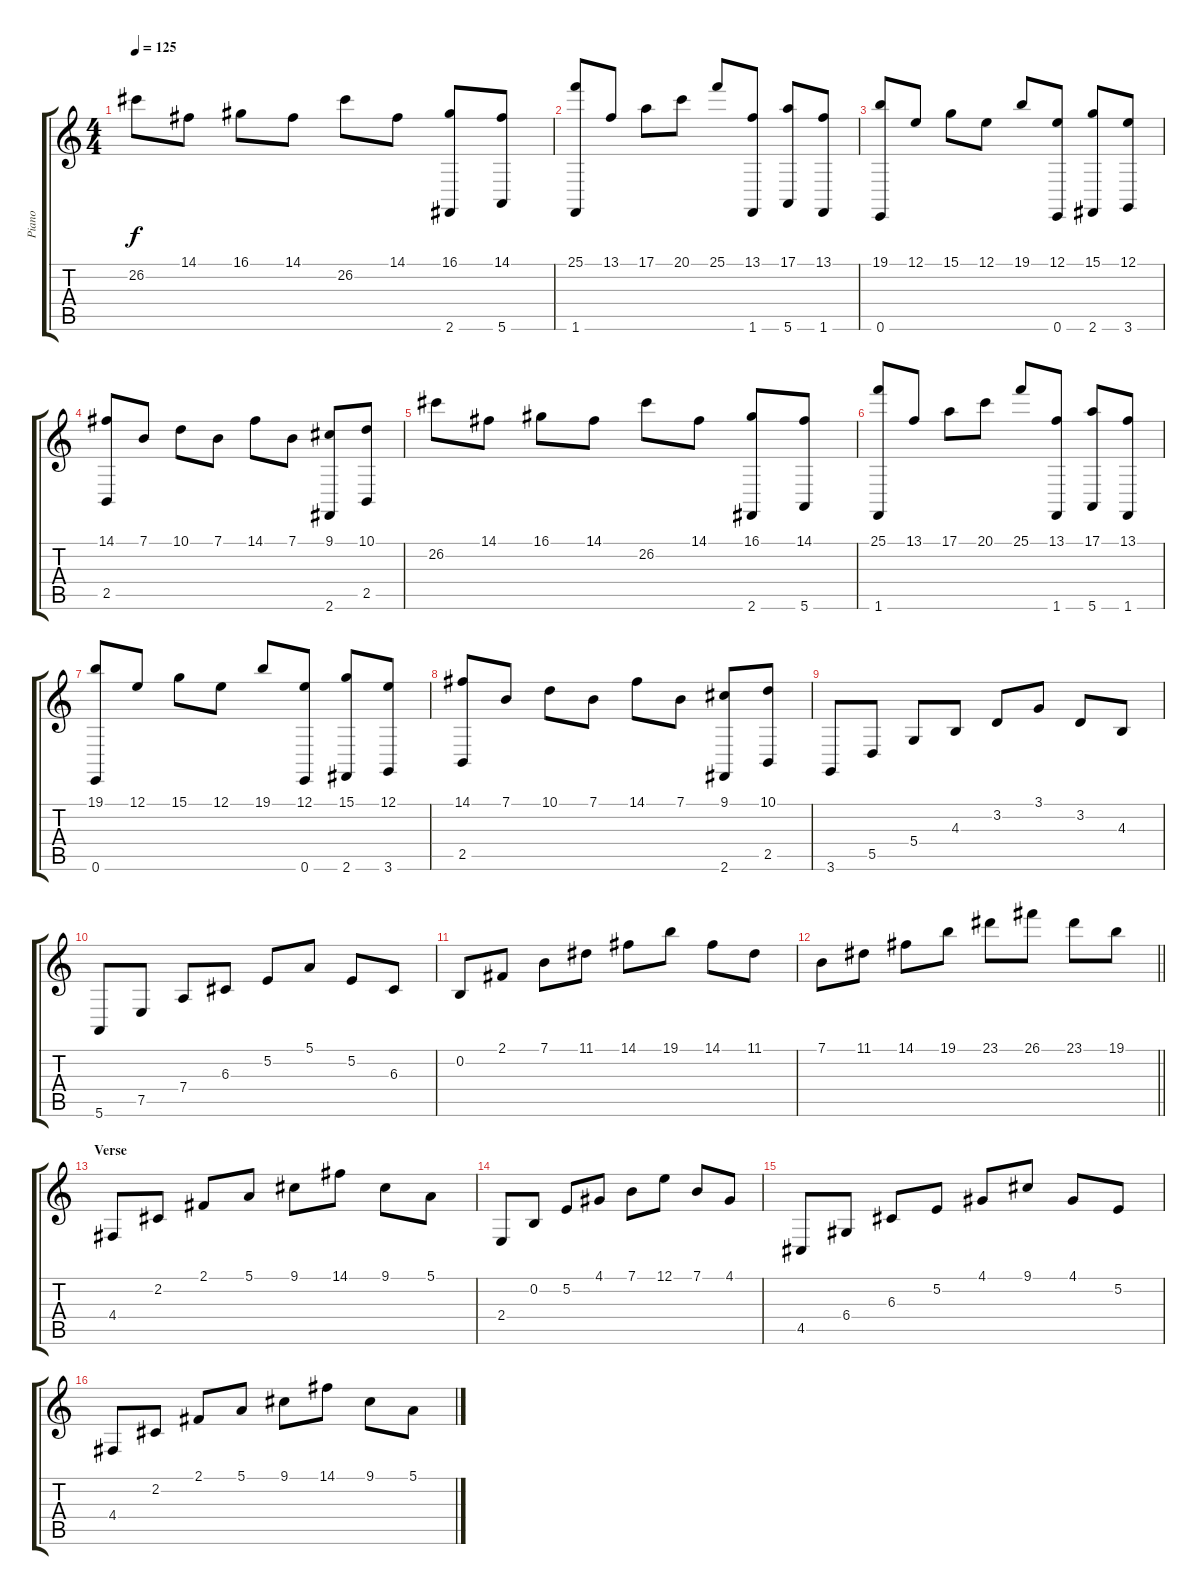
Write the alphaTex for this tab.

\track ("Piano" "Piano") {instrument acousticgrandpiano}
\staff {score tabs}
\tuning (E4 B3 G3 D3 A2 E2) {hide}
\ts (4 4)
\tempo 125
\clef g2
\ks c
26.2.8{dy f} 14.1.8 16.1.8 14.1.8 26.2.8 14.1.8 (16.1 2.6).8 (14.1 5.6).8 |
(25.1 1.6).8 13.1.8 17.1.8 20.1.8 25.1.8 (13.1 1.6).8 (17.1 5.6).8 (13.1 1.6).8 |
(19.1 0.6).8 12.1.8 15.1.8 12.1.8 19.1.8 (12.1 0.6).8 (15.1 2.6).8 (12.1 3.6).8 |
(14.1 2.5).8 7.1.8 10.1.8 7.1.8 14.1.8 7.1.8 (9.1 2.6).8 (10.1 2.5).8 |
26.2.8 14.1.8 16.1.8 14.1.8 26.2.8 14.1.8 (16.1 2.6).8 (14.1 5.6).8 |
(25.1 1.6).8 13.1.8 17.1.8 20.1.8 25.1.8 (13.1 1.6).8 (17.1 5.6).8 (13.1 1.6).8 |
(19.1 0.6).8 12.1.8 15.1.8 12.1.8 19.1.8 (12.1 0.6).8 (15.1 2.6).8 (12.1 3.6).8 |
(14.1 2.5).8 7.1.8 10.1.8 7.1.8 14.1.8 7.1.8 (9.1 2.6).8 (10.1 2.5).8 |
3.6.8 5.5.8 5.4.8 4.3.8 3.2.8 3.1.8 3.2.8 4.3.8 |
5.6.8 7.5.8 7.4.8 6.3.8 5.2.8 5.1.8 5.2.8 6.3.8 |
0.2.8 2.1.8 7.1.8 11.1.8 14.1.8 19.1.8 14.1.8 11.1.8 |
\barLineRight lightlight
7.1.8 11.1.8 14.1.8 19.1.8 23.1.8 26.1.8 23.1.8 19.1.8 |
\section ("" "Verse ")
4.4.8 2.2.8 2.1.8 5.1.8 9.1.8 14.1.8 9.1.8 5.1.8 |
2.4.8 0.2.8 5.2.8 4.1.8 7.1.8 12.1.8 7.1.8 4.1.8 |
4.5.8 6.4.8 6.3.8 5.2.8 4.1.8 9.1.8 4.1.8 5.2.8 |
4.4.8 2.2.8 2.1.8 5.1.8 9.1.8 14.1.8 9.1.8 5.1.8
